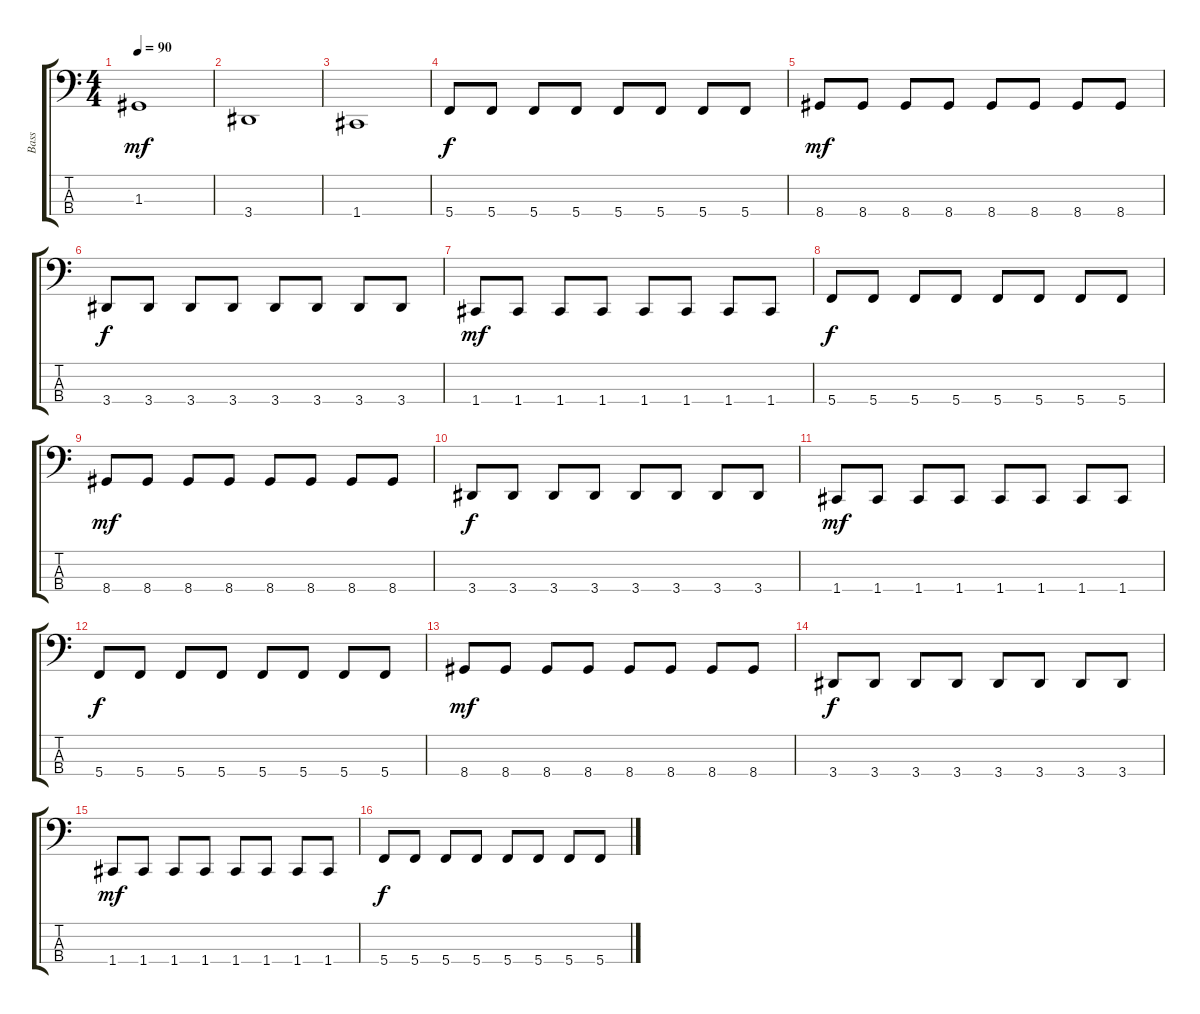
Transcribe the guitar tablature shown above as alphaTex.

\track ("Bass" "Bass") {instrument electricbassfinger}
\staff {score tabs}
\tuning (F2 C2 G1 C1) {hide}
\ts (4 4)
\tempo 90
\clef f4
\ks c
1.3.1{dy mf} |
3.4.1 |
1.4.1 |
5.4.8{dy f} 5.4.8 5.4.8 5.4.8 5.4.8 5.4.8 5.4.8 5.4.8 |
8.4.8{dy mf} 8.4.8 8.4.8 8.4.8 8.4.8 8.4.8 8.4.8 8.4.8 |
3.4.8{dy f} 3.4.8 3.4.8 3.4.8 3.4.8 3.4.8 3.4.8 3.4.8 |
1.4.8{dy mf} 1.4.8 1.4.8 1.4.8 1.4.8 1.4.8 1.4.8 1.4.8 |
5.4.8{dy f} 5.4.8 5.4.8 5.4.8 5.4.8 5.4.8 5.4.8 5.4.8 |
8.4.8{dy mf} 8.4.8 8.4.8 8.4.8 8.4.8 8.4.8 8.4.8 8.4.8 |
3.4.8{dy f} 3.4.8 3.4.8 3.4.8 3.4.8 3.4.8 3.4.8 3.4.8 |
1.4.8{dy mf} 1.4.8 1.4.8 1.4.8 1.4.8 1.4.8 1.4.8 1.4.8 |
5.4.8{dy f} 5.4.8 5.4.8 5.4.8 5.4.8 5.4.8 5.4.8 5.4.8 |
8.4.8{dy mf} 8.4.8 8.4.8 8.4.8 8.4.8 8.4.8 8.4.8 8.4.8 |
3.4.8{dy f} 3.4.8 3.4.8 3.4.8 3.4.8 3.4.8 3.4.8 3.4.8 |
1.4.8{dy mf} 1.4.8 1.4.8 1.4.8 1.4.8 1.4.8 1.4.8 1.4.8 |
5.4.8{dy f} 5.4.8 5.4.8 5.4.8 5.4.8 5.4.8 5.4.8 5.4.8
